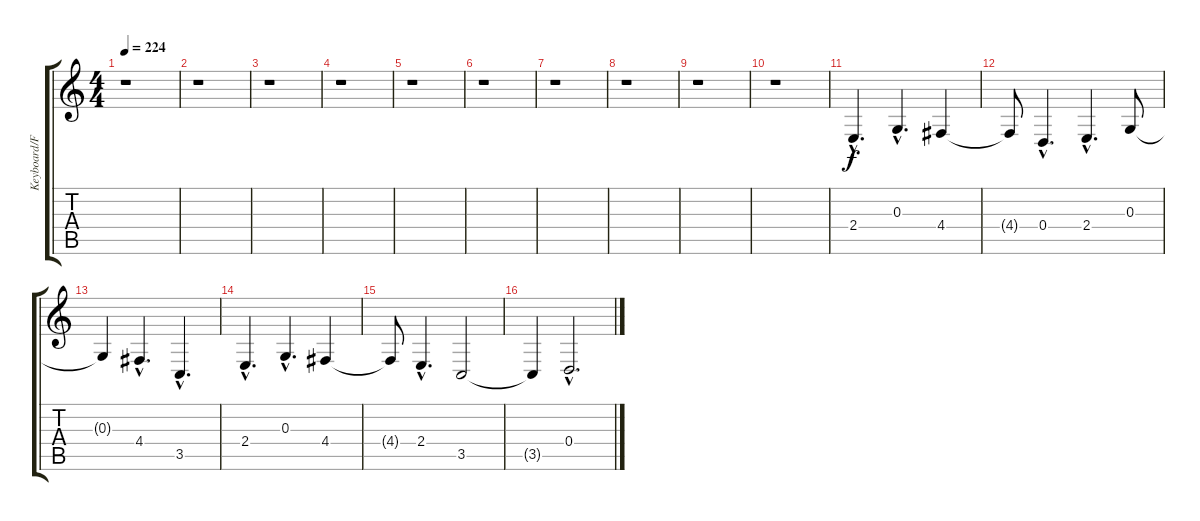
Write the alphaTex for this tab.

\track ("Keyboard/FX" "Keyboard/F") {instrument churchorgan}
\staff {score tabs}
\tuning (E4 B3 G3 D3 A2 E2) {hide}
\ts (4 4)
\tempo 224
\clef g2
\ks c
r.1{dy f} |
r.1 |
r.1 |
r.1 |
r.1 |
r.1 |
r.1 |
r.1 |
r.1 |
r.1 |
2.4{hac}.4{d} 0.3{hac}.4{d} 4.4.4 |
4.4{t}.8 0.4{hac}.4{d} 2.4{hac}.4{d} 0.3.8 |
0.3{t}.4 4.4{hac}.4{d} 3.5{hac}.4{d} |
2.4{hac}.4{d} 0.3{hac}.4{d} 4.4.4 |
4.4{t}.8 2.4{hac}.4{d} 3.5.2 |
3.5{t}.4 0.4{hac}.2{d}
